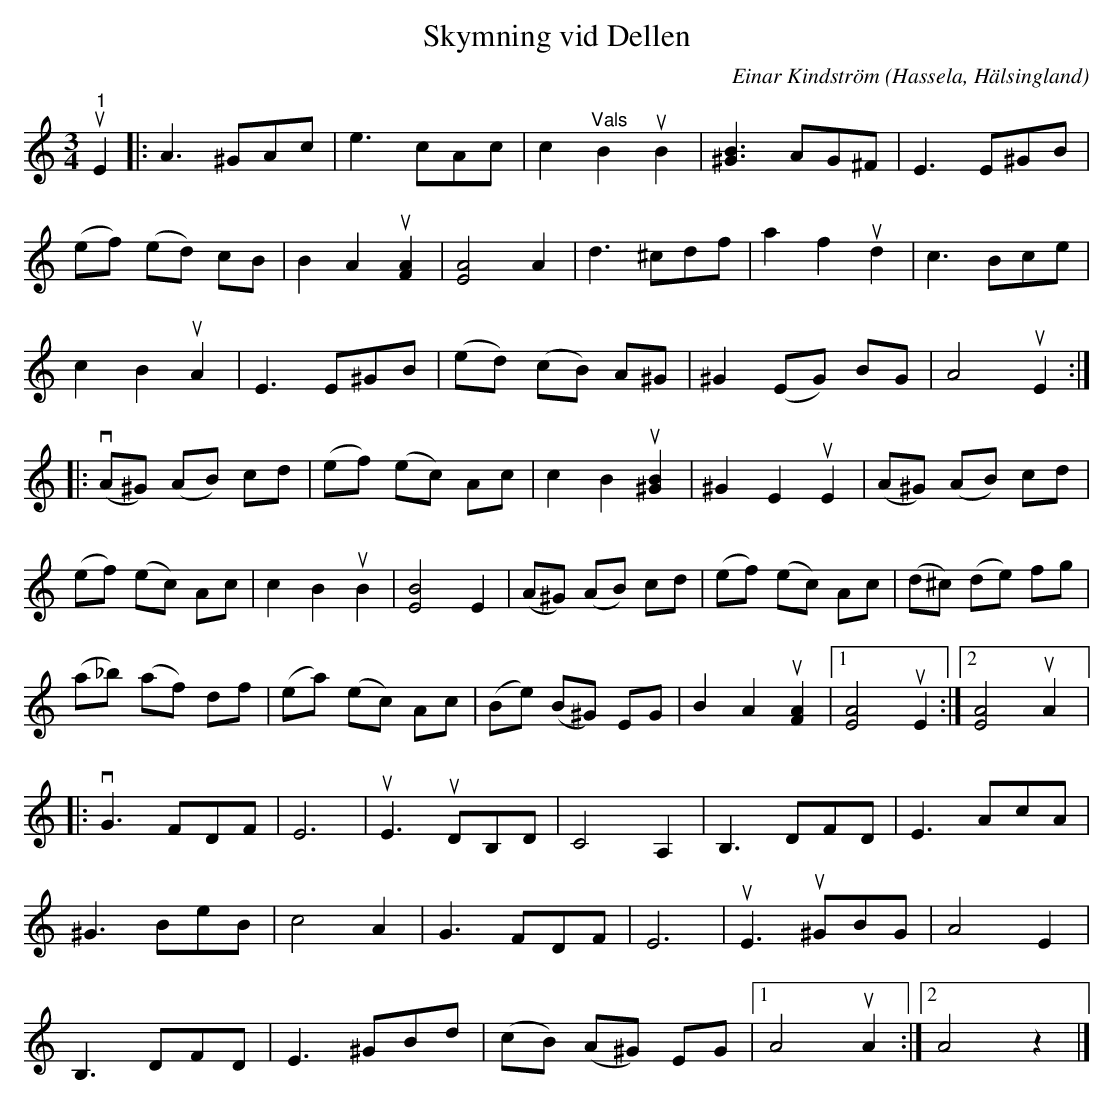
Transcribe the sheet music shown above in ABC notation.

X:1
T:Skymning vid Dellen
C:Einar Kindström
O:Hassela, Hälsingland
L:1/8
M:3/4
K:Am
V:1
"^1"u E2 |: A3 ^GAc | e3 cAc | c2 "^Vals" B2u B2 | [^GB]3 AG^F | E3 E^GB |
(ef) (ed) cB | B2 A2u [FA]2 | [EA]4 A2 | d3 ^cdf | a2 f2u d2 | c3 Bce |
c2 B2u A2 | E3 E^GB | (ed) (cB) A^G | ^G2 (EG) BG | A4u E2 ::
v (A^G) (AB) cd | (ef) (ec) Ac | c2 B2u [^GB]2 | ^G2 E2u E2 | (A^G) (AB) cd |
(ef) (ec) Ac | c2 B2u B2 | [EB]4 E2 | (A^G) (AB) cd | (ef) (ec) Ac | (d^c) (de) fg |
(a_b) (af) df | (ea) (ec) Ac | (Be) (B^G) EG | B2 A2u [FA]2 |1 [EA]4u E2 :|2 [EA]4u A2 |:v
 G3 FDF | E6 |u E3u DB,D | C4 A,2 | B,3 DFD | E3 AcA |
^G3 BeB | c4 A2 | G3 FDF | E6 |u E3u ^GBG | A4 E2 |
B,3 DFD | E3 ^GBd | (cB) (A^G) EG |1 A4u A2 :|2 A4 z2 |]
